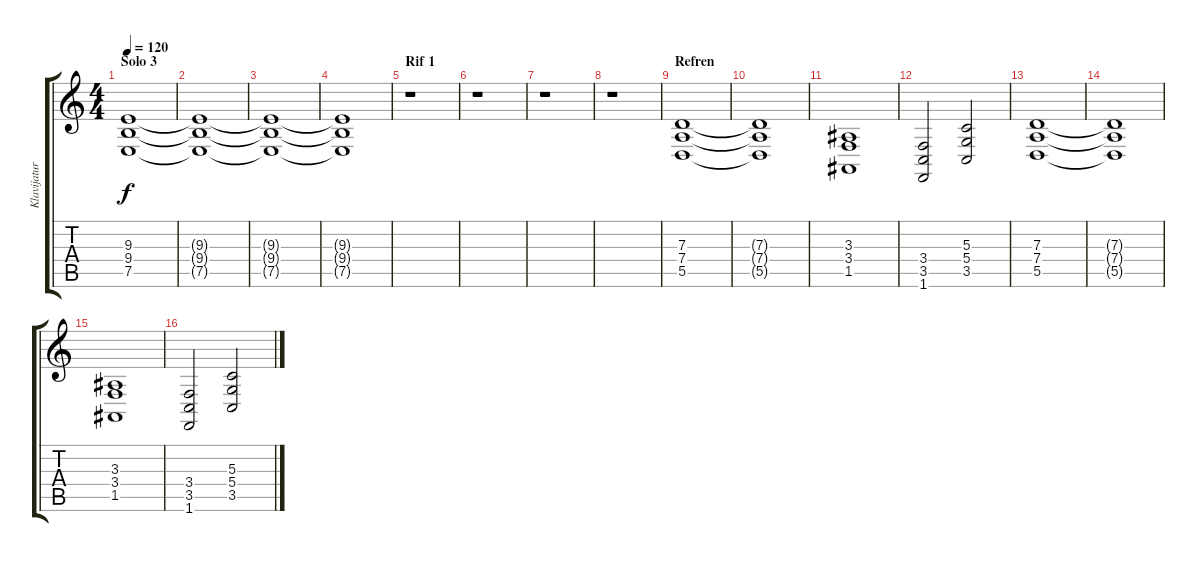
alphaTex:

\track ("Klavijature" "Klavijatur") {instrument pad8sweep}
\staff {score tabs}
\tuning (E4 B3 G3 D3 A2 E2) {hide}
\ts (4 4)
\section ("" "Solo 3")
\tempo 120
\clef g2
\ks c
(9.3 9.4 7.5).1{dy f} |
(9.3{t} 9.4{t} 7.5{t}).1 |
(9.3{t} 9.4{t} 7.5{t}).1 |
(9.3{t} 9.4{t} 7.5{t}).1 |
\section ("" "Rif 1")
r.1 |
r.1 |
r.1 |
r.1 |
\section ("" "Refren")
(7.3 7.4 5.5).1 |
(7.3{t} 7.4{t} 5.5{t}).1 |
(3.3 3.4 1.5).1 |
(3.4 3.5 1.6).2 (5.3 5.4 3.5).2 |
(7.3 7.4 5.5).1 |
(7.3{t} 7.4{t} 5.5{t}).1 |
(3.3 3.4 1.5).1 |
(3.4 3.5 1.6).2 (5.3 5.4 3.5).2
